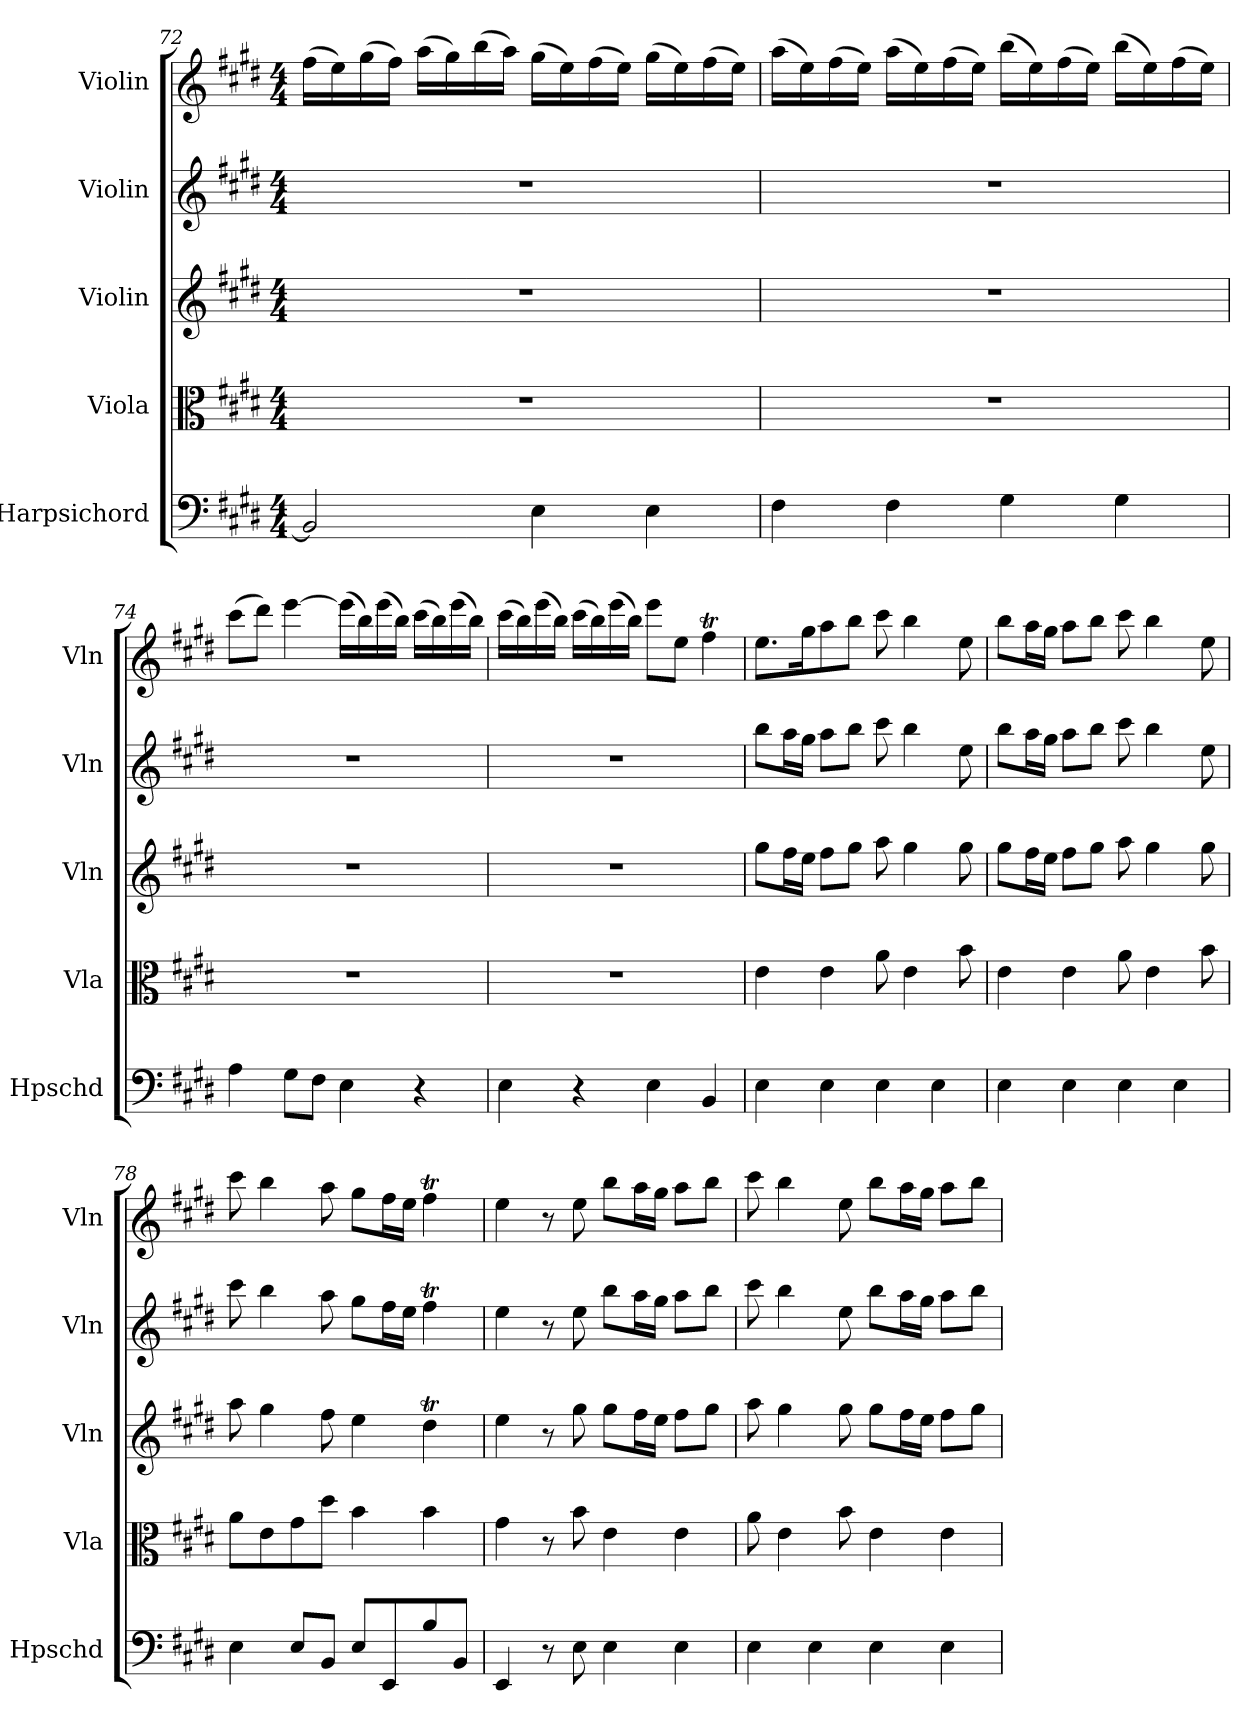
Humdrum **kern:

**kern	**kern	**kern	**kern	**kern
*part5	*part4	*part3	*part2	*part1
*staff5	*staff4	*staff3	*staff2	*staff1
*I"Harpsichord	*I"Viola	*I"Violin	*I"Violin	*I"Violin
*I'Hpschd	*I'Vla	*I'Vln	*I'Vln	*I'Vln
*clefF4	*clefC3	*clefG2	*clefG2	*clefG2
*k[f#c#g#d#]	*k[f#c#g#d#]	*k[f#c#g#d#]	*k[f#c#g#d#]	*k[f#c#g#d#]
*E:	*E:	*E:	*E:	*E:
*M4/4	*M4/4	*M4/4	*M4/4	*M4/4
=72	=72	=72	=72	=72
2BB/]	1r	1r	1r	(16ff#\LL
.	.	.	.	16ee\)
.	.	.	.	(16gg#\
.	.	.	.	16ff#\JJ)
.	.	.	.	(16aa\LL
.	.	.	.	16gg#\)
.	.	.	.	(16bb\
.	.	.	.	16aa\JJ)
4E\	.	.	.	(16gg#\LL
.	.	.	.	16ee\)
.	.	.	.	(16ff#\
.	.	.	.	16ee\JJ)
4E\	.	.	.	(16gg#\LL
.	.	.	.	16ee\)
.	.	.	.	(16ff#\
.	.	.	.	16ee\JJ)
=73	=73	=73	=73	=73
4F#\	1r	1r	1r	(16aa\LL
.	.	.	.	16ee\)
.	.	.	.	(16ff#\
.	.	.	.	16ee\JJ)
4F#\	.	.	.	(16aa\LL
.	.	.	.	16ee\)
.	.	.	.	(16ff#\
.	.	.	.	16ee\JJ)
4G#\	.	.	.	(16bb\LL
.	.	.	.	16ee\)
.	.	.	.	(16ff#\
.	.	.	.	16ee\JJ)
4G#\	.	.	.	(16bb\LL
.	.	.	.	16ee\)
.	.	.	.	(16ff#\
.	.	.	.	16ee\JJ)
=74	=74	=74	=74	=74
4A\	1r	1r	1r	(8ccc#\L
.	.	.	.	8ddd#\J)
8G#\L	.	.	.	[4eee\
8F#\J	.	.	.	.
4E\	.	.	.	(16eee\LL]
.	.	.	.	16bb\)
.	.	.	.	(16eee\
.	.	.	.	16bb\JJ)
4r	.	.	.	(16ccc#\LL
.	.	.	.	16bb\)
.	.	.	.	(16eee\
.	.	.	.	16bb\JJ)
=75	=75	=75	=75	=75
4E\	1r	1r	1r	(16ccc#\LL
.	.	.	.	16bb\)
.	.	.	.	(16eee\
.	.	.	.	16bb\JJ)
4r	.	.	.	(16ccc#\LL
.	.	.	.	16bb\)
.	.	.	.	(16eee\
.	.	.	.	16bb\JJ)
4E\	.	.	.	8eee\L
.	.	.	.	8ee\J
4BB/	.	.	.	4ff#T\
=76	=76	=76	=76	=76
4E\	4e\	8gg#\L	8bb\L	8.ee\L
.	.	16ff#\L	16aa\L	.
.	.	16ee\JJ	16gg#\JJ	16gg#\K
4E\	4e\	8ff#\L	8aa\L	8aa\
.	.	8gg#\J	8bb\J	8bb\J
4E\	8a\	8aa\	8ccc#\	8ccc#\
.	4e\	4gg#\	4bb\	4bb\
4E\	.	.	.	.
.	8b\	8gg#\	8ee\	8ee\
=77	=77	=77	=77	=77
4E\	4e\	8gg#\L	8bb\L	8bb\L
.	.	16ff#\L	16aa\L	16aa\L
.	.	16ee\JJ	16gg#\JJ	16gg#\JJ
4E\	4e\	8ff#\L	8aa\L	8aa\L
.	.	8gg#\J	8bb\J	8bb\J
4E\	8a\	8aa\	8ccc#\	8ccc#\
.	4e\	4gg#\	4bb\	4bb\
4E\	.	.	.	.
.	8b\	8gg#\	8ee\	8ee\
=78	=78	=78	=78	=78
4E\	8a\L	8aa\	8ccc#\	8ccc#\
.	8e\	4gg#\	4bb\	4bb\
8E/L	8g#\	.	.	.
8BB/J	8dd#\J	8ff#\	8aa\	8aa\
8E/L	4b\	4ee\	8gg#\L	8gg#\L
8EE/	.	.	16ff#\L	16ff#\L
.	.	.	16ee\JJ	16ee\JJ
8B/	4b\	4dd#t\	4ff#T\	4ff#T\
8BB/J	.	.	.	.
=79	=79	=79	=79	=79
4EE/	4g#\	4ee\	4ee\	4ee\
8r	8r	8r	8r	8r
8E\	8b\	8gg#\	8ee\	8ee\
4E\	4e\	8gg#\L	8bb\L	8bb\L
.	.	16ff#\L	16aa\L	16aa\L
.	.	16ee\JJ	16gg#\JJ	16gg#\JJ
4E\	4e\	8ff#\L	8aa\L	8aa\L
.	.	8gg#\J	8bb\J	8bb\J
=80	=80	=80	=80	=80
4E\	8a\	8aa\	8ccc#\	8ccc#\
.	4e\	4gg#\	4bb\	4bb\
4E\	.	.	.	.
.	8b\	8gg#\	8ee\	8ee\
4E\	4e\	8gg#\L	8bb\L	8bb\L
.	.	16ff#\L	16aa\L	16aa\L
.	.	16ee\JJ	16gg#\JJ	16gg#\JJ
4E\	4e\	8ff#\L	8aa\L	8aa\L
.	.	8gg#\J	8bb\J	8bb\J
=	=	=	=	=
*-	*-	*-	*-	*-
